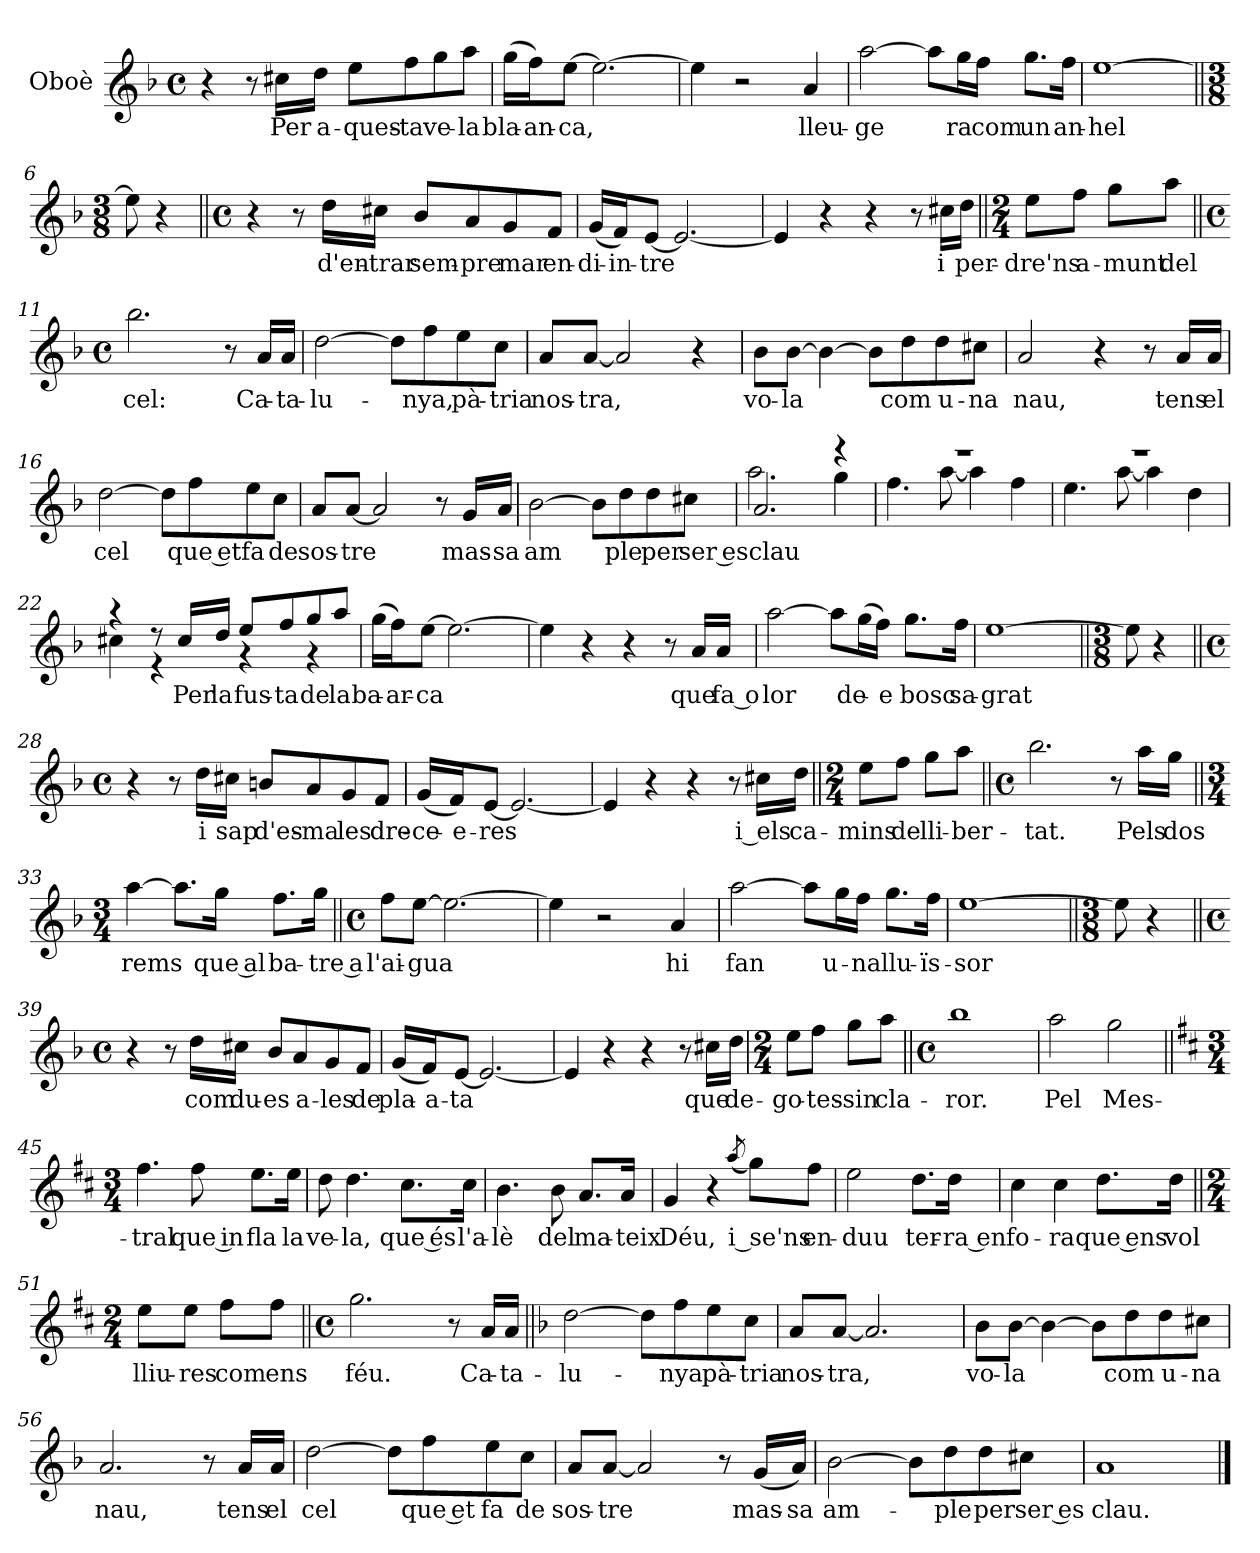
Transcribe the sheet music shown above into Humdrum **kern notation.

**kern	**text
*part1	*part1
*staff1	*staff1
*I"Oboè	*
*I'Ob.	*
*clefG2	*
*k[b-]	*
*M4/4	*
*met(c)	*
=1	=1
4r	.
8r	.
!	!LO:LY:b
16cc#X\LL	Per
!	!LO:LY:b
16dd\JJ	a-
!	!LO:LY:b
8ee\L	-ques-
!	!LO:LY:b
8ff\	-ta
!	!LO:LY:b
8gg\	ve-
!	!LO:LY:b
8aa\J	-la
=2	=2
!	!LO:LY:b
(>16gg\LL	bla-
!	!LO:LY:b
16ff\J)	-an-
!	!LO:LY:b
[8ee\J	-ca,
2.ee\_	.
=3	=3
4ee\]	.
2r	.
!	!LO:LY:b
4a/	lleu-
=4	=4
!	!LO:LY:b
[2aa\	-ge
8aa\L]	.
!	!LO:LY:b
16gg\L	ra
!	!LO:LY:b
16ff\JJ	com
!	!LO:LY:b
8.gg\L	un
!	!LO:LY:b
16ff\Jk	an-
=5	=5
!	!LO:LY:b
[1ee	-hel
=6||	=6||
*M3/8	*
8ee\]	.
4r	.
!!LO:LB:g=z
=7||	=7||
*M4/4	*
*met(c)	*
4r	.
8r	.
!	!LO:LY:b
16dd\LL	d'en-
!	!LO:LY:b
16cc#X\JJ	-trar
!	!LO:LY:b
8b-/L	sem-
!	!LO:LY:b
8a/	-pre
!	!LO:LY:b
8g/	mar
!	!LO:LY:b
8f/J	en-
=8	=8
!	!LO:LY:b
(<16g/LL	-di-
!	!LO:LY:b
16f/J)	-in-
!	!LO:LY:b
[8e/J	-tre
2.e/_	.
=9	=9
4e/]	.
4r	.
4r	.
8r	.
!	!LO:LY:b
16cc#X\LL	i
!	!LO:LY:b
16dd\JJ	per-
=10||	=10||
*M2/4	*
!	!LO:LY:b
8ee\L	-dre'ns
!	!LO:LY:b
8ff\J	a-
!	!LO:LY:b
8gg\L	-munt
!	!LO:LY:b
8aa\J	del
=11||	=11||
*M4/4	*
*met(c)	*
!	!LO:LY:b
2.bb-\	cel:
8r	.
!	!LO:LY:b
16a/LL	Ca-
!	!LO:LY:b
16a/JJ	-ta-
!!LO:LB:g=z
=12	=12
!	!LO:LY:b
[2dd\	-lu-
8dd\L]	.
!	!LO:LY:b
8ff\	-nya,
!	!LO:LY:b
8ee\	pà-
!	!LO:LY:b
8cc\J	-tria
=13	=13
!	!LO:LY:b
8a/L	nos-
!	!LO:LY:b
[8a/J	-tra,
2a/]	.
4r	.
=14	=14
!	!LO:LY:b
8b-\L	vo-
!	!LO:LY:b
[8b-\J	-la
4b-\_	.
8b-\L]	.
!	!LO:LY:b
8dd\	com
!	!LO:LY:b
8dd\	u-
!	!LO:LY:b
8cc#X\J	-na
=15	=15
!	!LO:LY:b
2a/	nau,
4r	.
8r	.
!	!LO:LY:b
16a/LL	tens
!	!LO:LY:b
16a/JJ	el
=16	=16
!	!LO:LY:b
[2dd\	cel
8dd\L]	.
!	!LO:LY:b
8ff\	que et
!	!LO:LY:b
8ee\	fa
!	!LO:LY:b
8cc\J	de
=17	=17
!	!LO:LY:b
8a/L	sos-
!	!LO:LY:b
[8a/J	-tre
2a/]	.
8r	.
!	!LO:LY:b
16g/LL	mas-
!	!LO:LY:b
16a/JJ	-sa
!!LO:LB:g=z
=18	=18
!	!LO:LY:b
[2b-\	am
8b-\L]	.
!	!LO:LY:b
8dd\	ple
!	!LO:LY:b
8dd\	per
!	!LO:LY:b
8cc#X\J	ser es
=19	=19
!	!LO:LY:b
*^	*
2.a/	2.aa\	-clau
4r	4gg\	.
=20	=20	=20
1r	4.ff\	.
.	[8aa\	.
.	4aa\]	.
.	4ff\	.
=21	=21	=21
1r	4.ee\	.
.	[8aa\	.
.	4aa\]	.
.	4dd\	.
=22	=22	=22
4r	4cc#X\	.
8r	4r	.
!	!	!LO:LY:b
16cc#/LL	.	Per
!	!	!LO:LY:b
16dd/JJ	.	la
!	!	!LO:LY:b
8ee/L	4r	fus-
!	!	!LO:LY:b
8ff/	.	-ta
!	!	!LO:LY:b
8gg/	4r	de
!	!	!LO:LY:b
8aa/J	.	la
*v	*v	*
=23	=23
!	!LO:LY:b
(>16gg\LL	ba-
!	!LO:LY:b
16ff\J)	-ar-
!	!LO:LY:b
[8ee\J	-ca
2.ee\_	.
=24	=24
4ee\]	.
4r	.
4r	.
8r	.
!	!LO:LY:b
16a/LL	que
!	!LO:LY:b
16a/JJ	fa o
!!LO:LB:g=z
=25	=25
!	!LO:LY:b
[2aa\	-lor
8aa\L]	.
!	!LO:LY:b
(>16gg\L	de-
!	!LO:LY:b
16ff\JJ)	-e
!	!LO:LY:b
8.gg\L	bosc
!	!LO:LY:b
16ff\Jk	sa-
=26	=26
!	!LO:LY:b
[1ee	-grat
=27||	=27||
*M3/8	*
8ee\]	.
4r	.
=28||	=28||
*M4/4	*
*met(c)	*
4r	.
8r	.
!	!LO:LY:b
16dd\LL	i
!	!LO:LY:b
16cc#X\JJ	sap
!	!LO:LY:b
8bn/L	d'es-
!	!LO:LY:b
8a/	-ma
!	!LO:LY:b
8g/	les
!	!LO:LY:b
8f/J	dre-
=29	=29
!	!LO:LY:b
(<16g/LL	-ce-
!	!LO:LY:b
16f/J)	-e-
!	!LO:LY:b
[8e/J	-res
2.e/_	.
=30	=30
4e/]	.
4r	.
4r	.
8r	.
!	!LO:LY:b
16cc#X\LL	i els
!	!LO:LY:b
16dd\JJ	ca-
!!LO:LB:g=z
=31||	=31||
*M2/4	*
!	!LO:LY:b
8ee\L	-mins
!	!LO:LY:b
8ff\J	de
!	!LO:LY:b
8gg\L	lli-
!	!LO:LY:b
8aa\J	-ber-
=32||	=32||
*M4/4	*
*met(c)	*
!	!LO:LY:b
2.bb-\	-tat.
8r	.
!	!LO:LY:b
16aa\LL	Pels
!	!LO:LY:b
16gg\JJ	dos
=33||	=33||
*M3/4	*
!	!LO:LY:b
[4aa\	rems
8.aa\L]	.
!	!LO:LY:b
16gg\Jk	que al
!	!LO:LY:b
8.ff\L	ba-
!	!LO:LY:b
16gg\Jk	tre a
=34||	=34||
*M4/4	*
*met(c)	*
!	!LO:LY:b
8ff\L	l'ai-
!	!LO:LY:b
[8ee\J	-gua
2.ee\_	.
=35	=35
4ee\]	.
2r	.
!	!LO:LY:b
4a/	hi
=36	=36
!	!LO:LY:b
[2aa\	fan
8aa\L]	.
!	!LO:LY:b
16gg\L	u-
!	!LO:LY:b
16ff\JJ	-na
!	!LO:LY:b
8.gg\L	llu-
!	!LO:LY:b
16ff\Jk	-ïs-
=37	=37
!	!LO:LY:b
[1ee	-sor
!!LO:LB:g=z
=38||	=38||
*M3/8	*
8ee\]	.
4r	.
=39||	=39||
*M4/4	*
*met(c)	*
4r	.
8r	.
!	!LO:LY:b
16dd\LL	com
!	!LO:LY:b
16cc#X\JJ	du-
!	!LO:LY:b
8b-/L	-es
!	!LO:LY:b
8a/	a-
!	!LO:LY:b
8g/	-les
!	!LO:LY:b
8f/J	de
=40	=40
!	!LO:LY:b
(<16g/LL	pla-
!	!LO:LY:b
16f/J)	-a-
!	!LO:LY:b
[8e/J	-ta
2.e/_	.
=41	=41
4e/]	.
4r	.
4r	.
8r	.
!	!LO:LY:b
16cc#X\LL	que
!	!LO:LY:b
16dd\JJ	de-
=42	=42
*M2/4	*
!	!LO:LY:b
8ee\L	-go-
!	!LO:LY:b
8ff\J	-tes-
!	!LO:LY:b
8gg\L	-sin
!	!LO:LY:b
8aa\J	cla-
=43||	=43||
*M4/4	*
*met(c)	*
!	!LO:LY:b
1bb-	-ror.
=44	=44
!	!LO:LY:b
2aa\	Pel
!	!LO:LY:b
2gg\	Mes-
!!LO:LB:g=z
=45||	=45||
*k[f#c#]	*
*M3/4	*
!	!LO:LY:b
4.ff#\	-tral
!	!LO:LY:b
8ff#\	que in
!	!LO:LY:b
8.ee\L	-fla
!	!LO:LY:b
16ee\Jk	la
=46	=46
!	!LO:LY:b
8dd\	ve-
!	!LO:LY:b
4.dd\	-la,
!	!LO:LY:b
8.cc#\L	que és
!	!LO:LY:b
16cc#\Jk	l'a-
=47	=47
!	!LO:LY:b
4.b\	-lè
!	!LO:LY:b
8b\	del
!	!LO:LY:b
8.a/L	ma-
!	!LO:LY:b
16a/Jk	-teix
=48	=48
!	!LO:LY:b
4g/	Déu,
4r	.
(<8qaa/	.
!	!LO:LY:b
8gg\L)	i se'ns
!	!LO:LY:b
8ff#\J	en-
=49	=49
!	!LO:LY:b
2ee\	-duu
!	!LO:LY:b
8.dd\L	ter-
!	!LO:LY:b
16dd\Jk	ra en
!!LO:LB:g=z
=50	=50
!	!LO:LY:b
4cc#\	-fo-
!	!LO:LY:b
4cc#\	-ra
!	!LO:LY:b
8.dd\L	que ens
!	!LO:LY:b
16dd\Jk	vol
=51||	=51||
*M2/4	*
!	!LO:LY:b
8ee\L	lliu-
!	!LO:LY:b
8ee\J	-res
!	!LO:LY:b
8ff#\L	com
!	!LO:LY:b
8ff#\J	ens
=52||	=52||
*M4/4	*
*met(c)	*
!	!LO:LY:b
2.gg\	féu.
8r	.
!	!LO:LY:b
16a/LL	Ca-
!	!LO:LY:b
16a/JJ	-ta-
=53||	=53||
*k[b-]	*
!	!LO:LY:b
[2dd\	-lu-
8dd\L]	.
!	!LO:LY:b
8ff\	-nya
!	!LO:LY:b
8ee\	pà-
!	!LO:LY:b
8cc\J	-tria
=54	=54
!	!LO:LY:b
8a/L	nos-
!	!LO:LY:b
[8a/J	-tra,
2.a/]	.
=55	=55
!	!LO:LY:b
8b-\L	vo-
!	!LO:LY:b
[8b-\J	-la
4b-\_	.
8b-\L]	.
!	!LO:LY:b
8dd\	com
!	!LO:LY:b
8dd\	u-
!	!LO:LY:b
8cc#X\J	-na
!!LO:LB:g=z
=56	=56
!	!LO:LY:b
2.a/	nau,
8r	.
!	!LO:LY:b
16a/LL	tens
!	!LO:LY:b
16a/JJ	el
=57	=57
!	!LO:LY:b
[2dd\	cel
8dd\L]	.
!	!LO:LY:b
8ff\	que et
!	!LO:LY:b
8ee\	fa
!	!LO:LY:b
8cc\J	de
=58	=58
!	!LO:LY:b
8a/L	sos-
!	!LO:LY:b
[8a/J	-tre
2a/]	.
8r	.
!	!LO:LY:b
(<16g/LL	mas-
!	!LO:LY:b
16a/JJ)	-sa
=59	=59
!	!LO:LY:b
[2b-\	am-
8b-\L]	.
!	!LO:LY:b
8dd\	-ple
!	!LO:LY:b
8dd\	per
!	!LO:LY:b
8cc#X\J	ser es
=60	=60
!	!LO:LY:b
1a	-clau.
==	==
*-	*-
